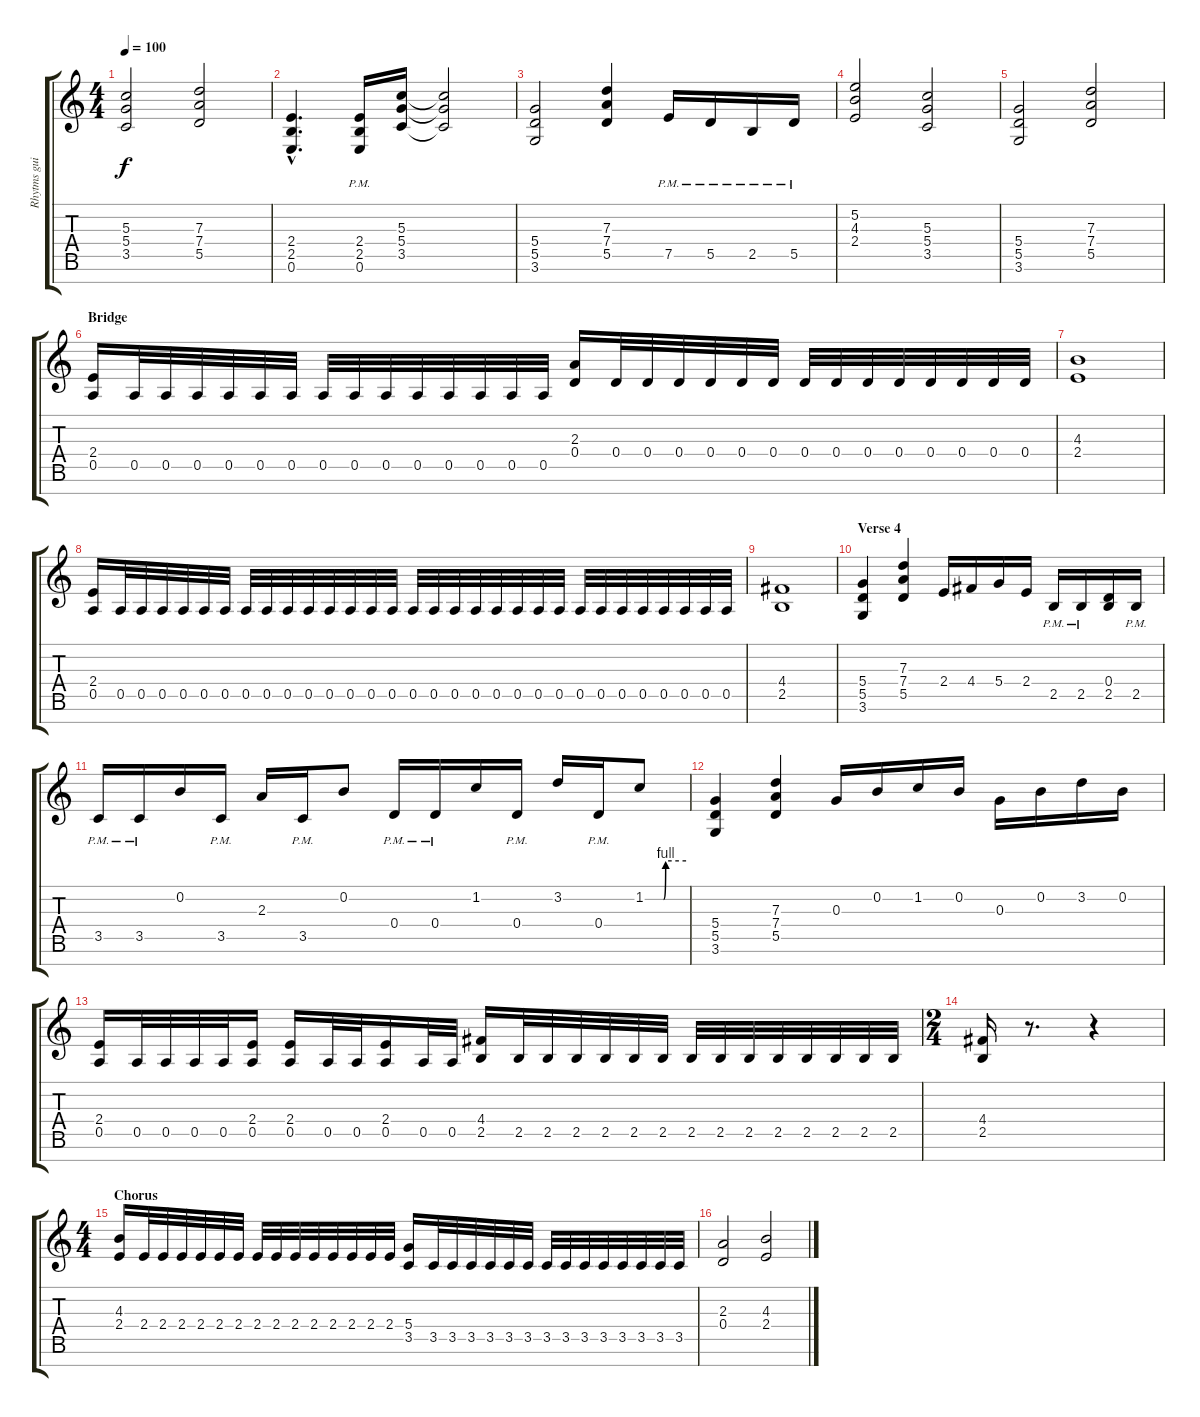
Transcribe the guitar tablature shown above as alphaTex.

\track ("Rhytms guit 2" "Rhytms gui") {instrument distortionguitar}
\staff {score tabs}
\tuning (E4 B3 G3 D3 A2 E2 B1) {hide}
\ts (4 4)
\tempo 100
\clef g2
\ks c
(5.3 5.4 3.5).2{dy f} (7.3 7.4 5.5).2 |
(2.4{hac} 2.5{hac} 0.6{hac}).4{d} (2.4{pm} 2.5{pm} 0.6{pm}).16 (5.3 5.4 3.5).16 (5.3{t} 5.4{t} 3.5{t}).2 |
(5.4 5.5 3.6).2 (7.3 7.4 5.5).4 7.5{pm}.16 5.5{pm}.16 2.5{pm}.16 5.5{pm}.16 |
(5.2 4.3 2.4).2 (5.3 5.4 3.5).2 |
(5.4 5.5 3.6).2 (7.3 7.4 5.5).2 |
\section ("" "Bridge")
(2.4 0.5).16 0.5.32 0.5.32 0.5.32 0.5.32 0.5.32 0.5.32 0.5.32 0.5.32 0.5.32 0.5.32 0.5.32 0.5.32 0.5.32 0.5.32 (2.3 0.4).16 0.4.32 0.4.32 0.4.32 0.4.32 0.4.32 0.4.32 0.4.32 0.4.32 0.4.32 0.4.32 0.4.32 0.4.32 0.4.32 0.4.32 |
(4.3 2.4).1 |
(2.4 0.5).16 0.5.32 0.5.32 0.5.32 0.5.32 0.5.32 0.5.32 0.5.32 0.5.32 0.5.32 0.5.32 0.5.32 0.5.32 0.5.32 0.5.32 0.5.32 0.5.32 0.5.32 0.5.32 0.5.32 0.5.32 0.5.32 0.5.32 0.5.32 0.5.32 0.5.32 0.5.32 0.5.32 0.5.32 0.5.32 0.5.32 |
(4.4 2.5).1 |
\section ("" "Verse 4")
(5.4 5.5 3.6).4 (7.3 7.4 5.5).4 2.4.16 4.4.16 5.4.16 2.4.16 2.5{pm}.16 2.5{pm}.16 (0.4 2.5).16 2.5{pm}.16 |
3.5{pm}.16 3.5{pm}.16 0.2.16 3.5{pm}.16 2.3.16 3.5{pm}.16 0.2.8 0.4{pm}.16 0.4{pm}.16 1.2.16 0.4{pm}.16 3.2.16 0.4{pm}.16 1.2{be (custom 0 0 27 0 30 4 60 4)}.8 |
(5.4 5.5 3.6).4 (7.3 7.4 5.5).4 0.3.16 0.2.16 1.2.16 0.2.16 0.3.16 0.2.16 3.2.16 0.2.16 |
(2.4 0.5).16 0.5.32 0.5.32 0.5.32 0.5.32 (2.4 0.5).16 (2.4 0.5).16 0.5.32 0.5.32 (2.4 0.5).16 0.5.32 0.5.32 (4.4 2.5).16 2.5.32 2.5.32 2.5.32 2.5.32 2.5.32 2.5.32 2.5.32 2.5.32 2.5.32 2.5.32 2.5.32 2.5.32 2.5.32 2.5.32 |
\ts (2 4)
(4.4 2.5).16 r.8{d} r.4 |
\ts (4 4)
\section ("" "Chorus")
(4.3 2.4).16 2.4.32 2.4.32 2.4.32 2.4.32 2.4.32 2.4.32 2.4.32 2.4.32 2.4.32 2.4.32 2.4.32 2.4.32 2.4.32 2.4.32 (5.4 3.5).16 3.5.32 3.5.32 3.5.32 3.5.32 3.5.32 3.5.32 3.5.32 3.5.32 3.5.32 3.5.32 3.5.32 3.5.32 3.5.32 3.5.32 |
(2.3 0.4).2 (4.3 2.4).2
